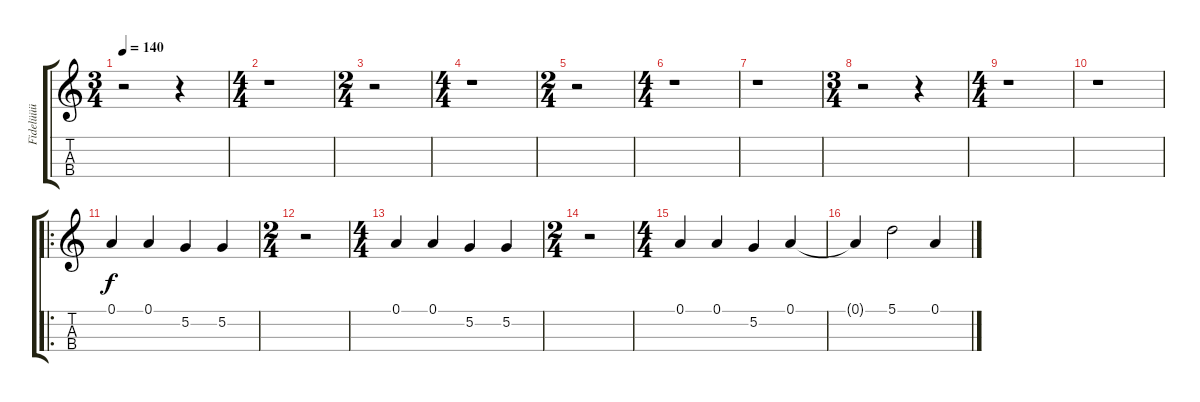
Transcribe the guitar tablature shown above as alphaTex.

\track ("Fidelüüü" "Fidelüüü") {instrument violin}
\staff {score tabs}
\tuning (A4 D4 G3 C3) {hide}
\ts (3 4)
\tempo 140
\clef g2
\ks c
r.2{dy f} r.4 |
\ts (4 4)
r.1 |
\ts (2 4)
r.2 |
\ts (4 4)
r.1 |
\ts (2 4)
r.2 |
\ts (4 4)
r.1 |
r.1 |
\ts (3 4)
r.2 r.4 |
\ts (4 4)
r.1 |
r.1 |
\ro
0.1.4 0.1.4 5.2.4 5.2.4 |
\ts (2 4)
r.2 |
\ts (4 4)
0.1.4 0.1.4 5.2.4 5.2.4 |
\ts (2 4)
r.2 |
\ts (4 4)
0.1.4 0.1.4 5.2.4 0.1.4 |
0.1{t}.4 5.1.2 0.1.4
